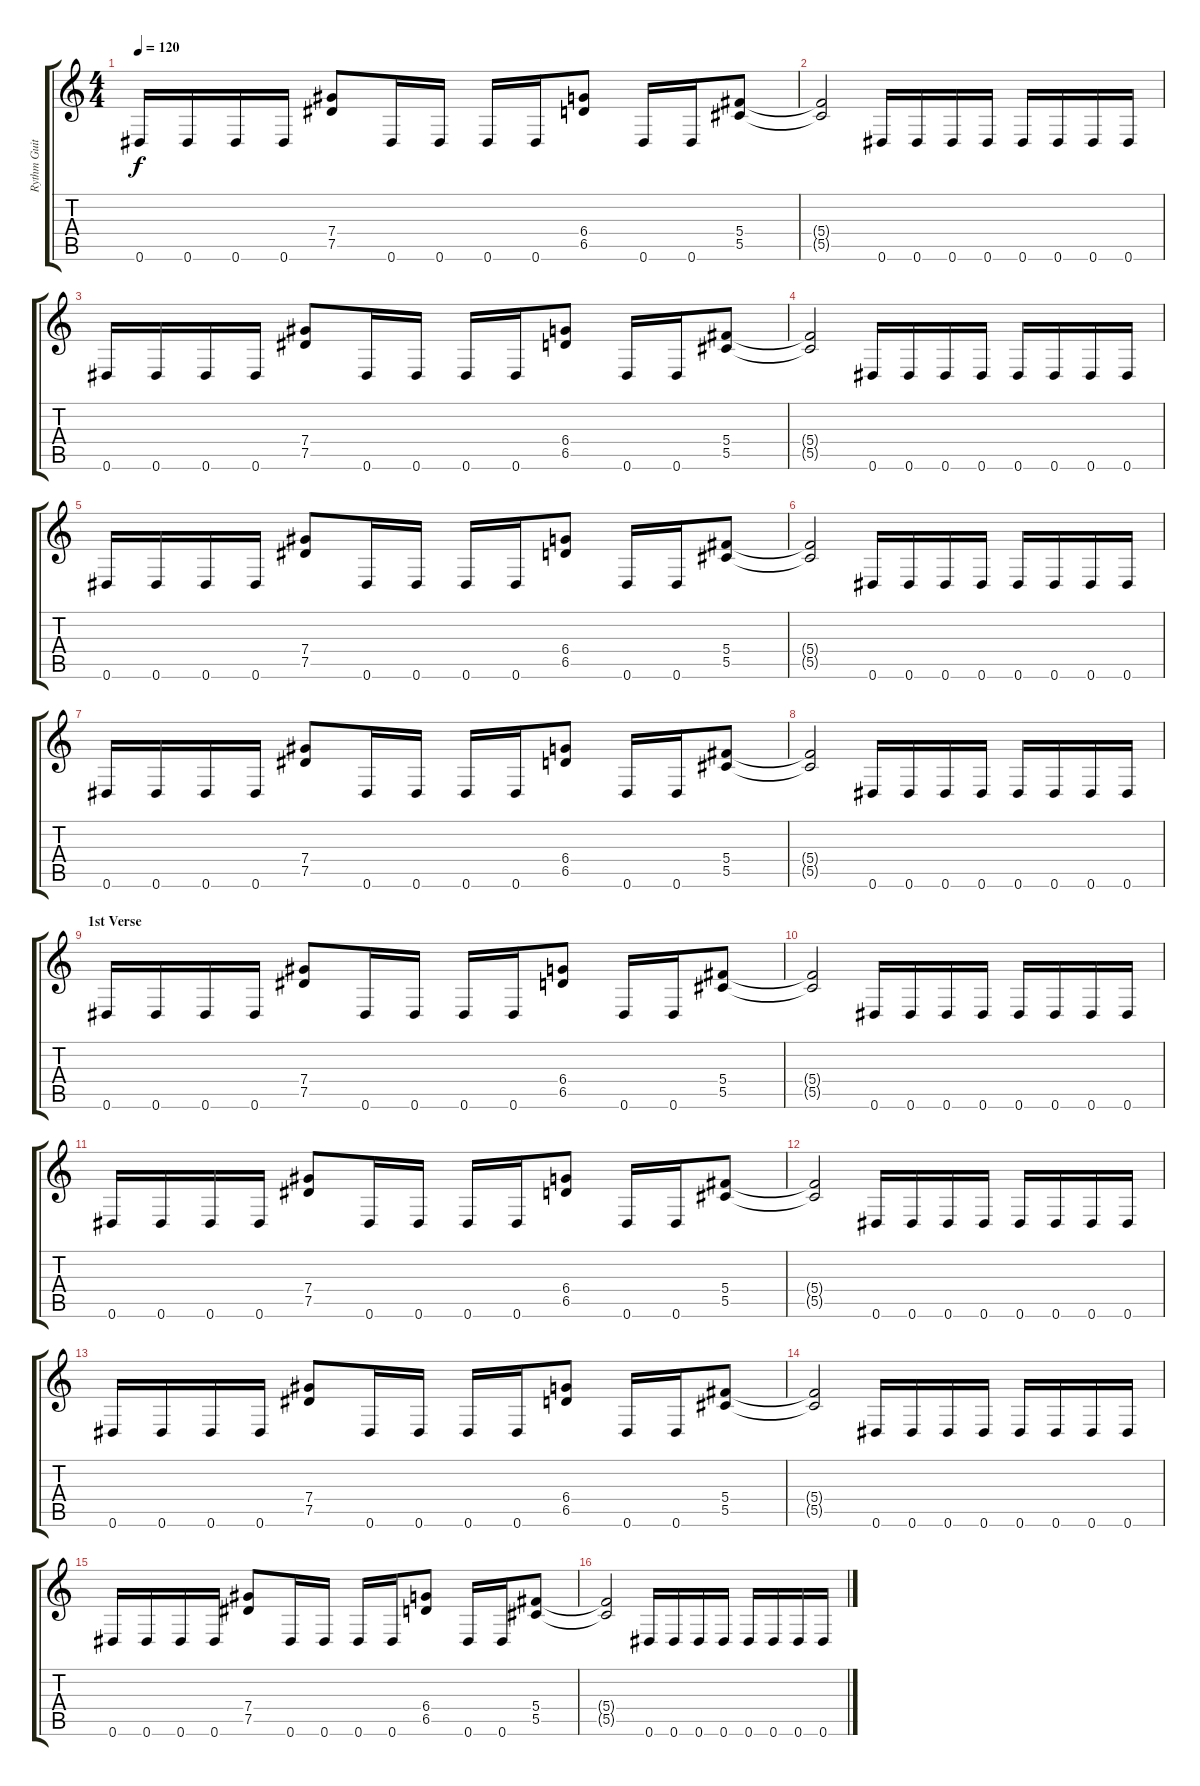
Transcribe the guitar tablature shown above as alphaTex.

\track ("Rythm Guitar (Dave Mustaine)" "Rythm Guit") {instrument distortionguitar}
\staff {score tabs}
\tuning (Eb4 Bb3 Gb3 Db3 Ab2 Eb2) {hide}
\ts (4 4)
\tempo 120
\clef g2
\ks c
0.6.16{dy f instrument distortionguitar} 0.6.16 0.6.16 0.6.16 (7.4 7.5).8 0.6.16 0.6.16 0.6.16 0.6.16 (6.4 6.5).8 0.6.16 0.6.16 (5.4 5.5).8 |
(5.4{t} 5.5{t}).2 0.6.16 0.6.16 0.6.16 0.6.16 0.6.16 0.6.16 0.6.16 0.6.16 |
0.6.16 0.6.16 0.6.16 0.6.16 (7.4 7.5).8 0.6.16 0.6.16 0.6.16 0.6.16 (6.4 6.5).8 0.6.16 0.6.16 (5.4 5.5).8 |
(5.4{t} 5.5{t}).2 0.6.16 0.6.16 0.6.16 0.6.16 0.6.16 0.6.16 0.6.16 0.6.16 |
0.6.16 0.6.16 0.6.16 0.6.16 (7.4 7.5).8 0.6.16 0.6.16 0.6.16 0.6.16 (6.4 6.5).8 0.6.16 0.6.16 (5.4 5.5).8 |
(5.4{t} 5.5{t}).2 0.6.16 0.6.16 0.6.16 0.6.16 0.6.16 0.6.16 0.6.16 0.6.16 |
0.6.16 0.6.16 0.6.16 0.6.16 (7.4 7.5).8 0.6.16 0.6.16 0.6.16 0.6.16 (6.4 6.5).8 0.6.16 0.6.16 (5.4 5.5).8 |
(5.4{t} 5.5{t}).2 0.6.16 0.6.16 0.6.16 0.6.16 0.6.16 0.6.16 0.6.16 0.6.16 |
\section ("" "1st Verse")
0.6.16 0.6.16 0.6.16 0.6.16 (7.4 7.5).8 0.6.16 0.6.16 0.6.16 0.6.16 (6.4 6.5).8 0.6.16 0.6.16 (5.4 5.5).8 |
(5.4{t} 5.5{t}).2 0.6.16 0.6.16 0.6.16 0.6.16 0.6.16 0.6.16 0.6.16 0.6.16 |
0.6.16 0.6.16 0.6.16 0.6.16 (7.4 7.5).8 0.6.16 0.6.16 0.6.16 0.6.16 (6.4 6.5).8 0.6.16 0.6.16 (5.4 5.5).8 |
(5.4{t} 5.5{t}).2 0.6.16 0.6.16 0.6.16 0.6.16 0.6.16 0.6.16 0.6.16 0.6.16 |
0.6.16 0.6.16 0.6.16 0.6.16 (7.4 7.5).8 0.6.16 0.6.16 0.6.16 0.6.16 (6.4 6.5).8 0.6.16 0.6.16 (5.4 5.5).8 |
(5.4{t} 5.5{t}).2 0.6.16 0.6.16 0.6.16 0.6.16 0.6.16 0.6.16 0.6.16 0.6.16 |
0.6.16 0.6.16 0.6.16 0.6.16 (7.4 7.5).8 0.6.16 0.6.16 0.6.16 0.6.16 (6.4 6.5).8 0.6.16 0.6.16 (5.4 5.5).8 |
(5.4{t} 5.5{t}).2 0.6.16 0.6.16 0.6.16 0.6.16 0.6.16 0.6.16 0.6.16 0.6.16
